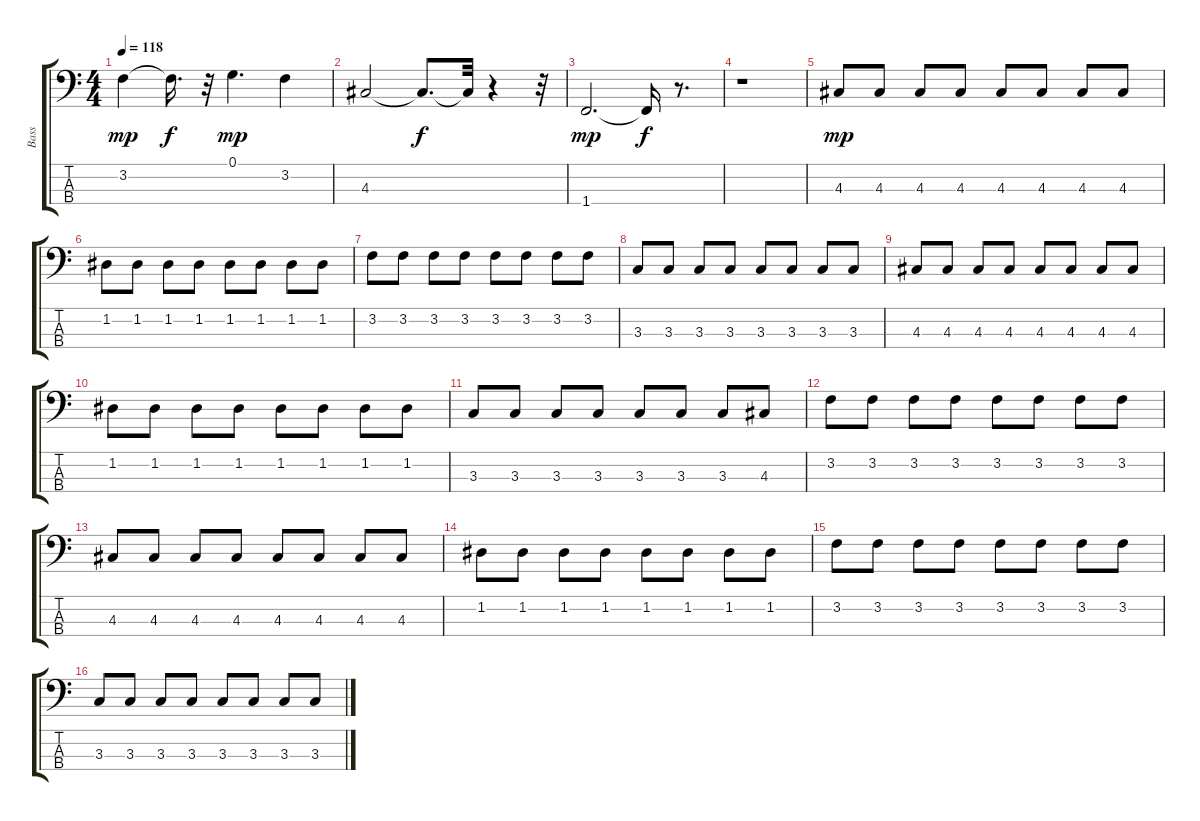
\track ("Bass" "Bass") {instrument acousticbass}
\staff {score tabs}
\tuning (G2 D2 A1 E1) {hide}
\ts (4 4)
\tempo 118
\clef f4
\ks c
3.2.4{dy mp} 3.2{t}.16{d dy f} r.32 0.1.4{d dy mp} 3.2.4 |
4.3.2 4.3{t}.8{d dy f} 4.3{t}.32 r.4 r.32 |
1.4.2{d dy mp} 1.4{t}.16{dy f} r.8{d} |
r.1 |
4.3.8{dy mp} 4.3.8 4.3.8 4.3.8 4.3.8 4.3.8 4.3.8 4.3.8 |
1.2.8 1.2.8 1.2.8 1.2.8 1.2.8 1.2.8 1.2.8 1.2.8 |
3.2.8 3.2.8 3.2.8 3.2.8 3.2.8 3.2.8 3.2.8 3.2.8 |
3.3.8 3.3.8 3.3.8 3.3.8 3.3.8 3.3.8 3.3.8 3.3.8 |
4.3.8 4.3.8 4.3.8 4.3.8 4.3.8 4.3.8 4.3.8 4.3.8 |
1.2.8 1.2.8 1.2.8 1.2.8 1.2.8 1.2.8 1.2.8 1.2.8 |
3.3.8 3.3.8 3.3.8 3.3.8 3.3.8 3.3.8 3.3.8 4.3.8 |
3.2.8 3.2.8 3.2.8 3.2.8 3.2.8 3.2.8 3.2.8 3.2.8 |
4.3.8 4.3.8 4.3.8 4.3.8 4.3.8 4.3.8 4.3.8 4.3.8 |
1.2.8 1.2.8 1.2.8 1.2.8 1.2.8 1.2.8 1.2.8 1.2.8 |
3.2.8 3.2.8 3.2.8 3.2.8 3.2.8 3.2.8 3.2.8 3.2.8 |
3.3.8 3.3.8 3.3.8 3.3.8 3.3.8 3.3.8 3.3.8 3.3.8
